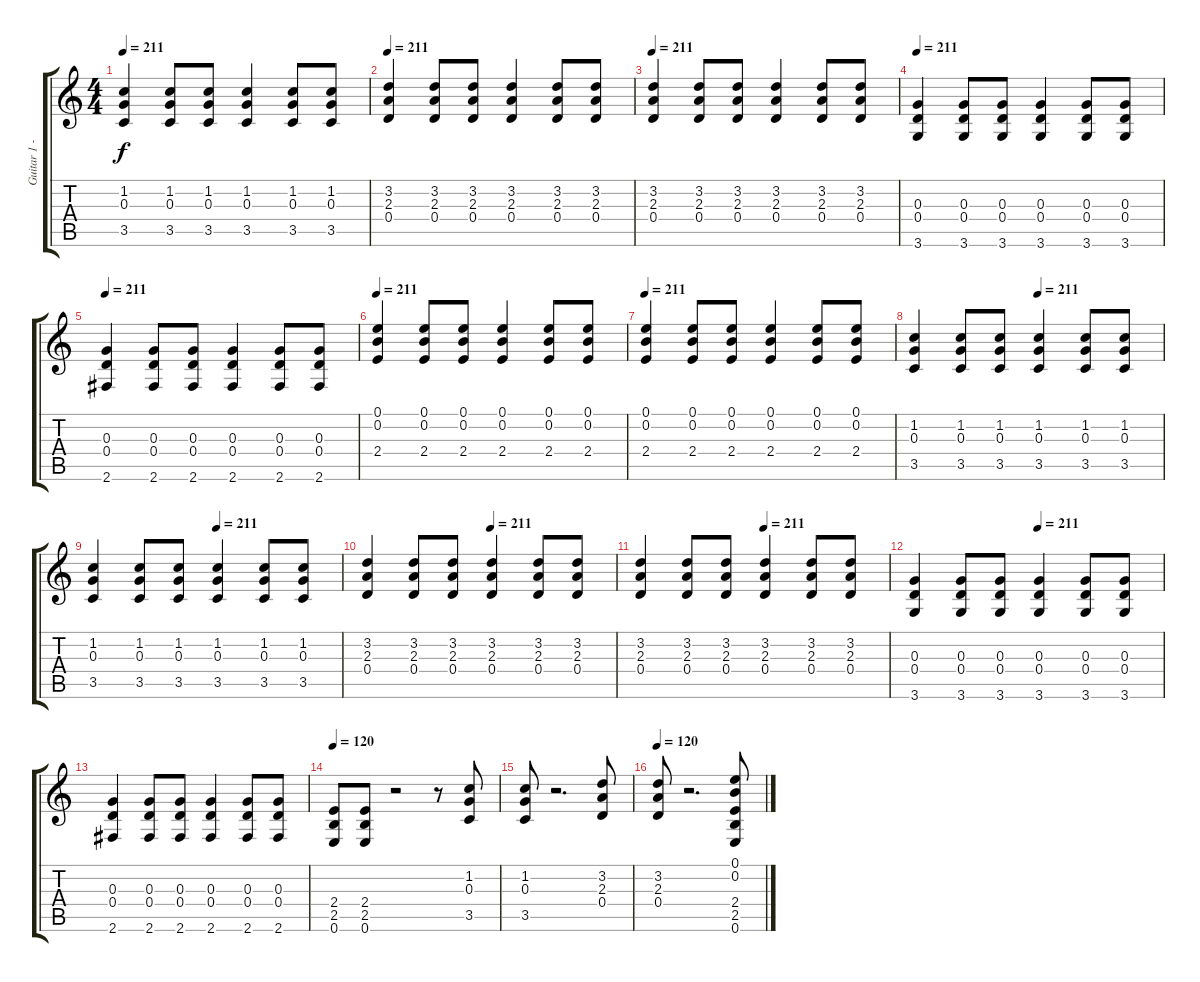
\track ("Guitar 1 - El Hefe" "Guitar 1 -") {instrument overdrivenguitar}
\staff {score tabs}
\tuning (E4 B3 G3 D3 A2 E2) {hide}
\ts (4 4)
\tempo 211
\clef g2
\ks c
(1.2 0.3 3.5).4{dy f} (1.2 0.3 3.5).8 (1.2 0.3 3.5).8 (1.2 0.3 3.5).4 (1.2 0.3 3.5).8 (1.2 0.3 3.5).8 |
\tempo 211
(3.2 2.3 0.4).4 (3.2 2.3 0.4).8 (3.2 2.3 0.4).8 (3.2 2.3 0.4).4 (3.2 2.3 0.4).8 (3.2 2.3 0.4).8 |
\tempo 211
(3.2 2.3 0.4).4 (3.2 2.3 0.4).8 (3.2 2.3 0.4).8 (3.2 2.3 0.4).4 (3.2 2.3 0.4).8 (3.2 2.3 0.4).8 |
\tempo 211
(0.3 0.4 3.6).4 (0.3 0.4 3.6).8 (0.3 0.4 3.6).8 (0.3 0.4 3.6).4 (0.3 0.4 3.6).8 (0.3 0.4 3.6).8 |
\tempo 211
(0.3 0.4 2.6).4 (0.3 0.4 2.6).8 (0.3 0.4 2.6).8 (0.3 0.4 2.6).4 (0.3 0.4 2.6).8 (0.3 0.4 2.6).8 |
\tempo 211
(0.1 0.2 2.4).4 (0.1 0.2 2.4).8 (0.1 0.2 2.4).8 (0.1 0.2 2.4).4 (0.1 0.2 2.4).8 (0.1 0.2 2.4).8 |
\tempo 211
(0.1 0.2 2.4).4 (0.1 0.2 2.4).8 (0.1 0.2 2.4).8 (0.1 0.2 2.4).4 (0.1 0.2 2.4).8 (0.1 0.2 2.4).8 |
\tempo (211 0.5)
(1.2 0.3 3.5).4 (1.2 0.3 3.5).8 (1.2 0.3 3.5).8 (1.2 0.3 3.5).4 (1.2 0.3 3.5).8 (1.2 0.3 3.5).8 |
\tempo (211 0.5)
(1.2 0.3 3.5).4 (1.2 0.3 3.5).8 (1.2 0.3 3.5).8 (1.2 0.3 3.5).4 (1.2 0.3 3.5).8 (1.2 0.3 3.5).8 |
\tempo (211 0.5)
(3.2 2.3 0.4).4 (3.2 2.3 0.4).8 (3.2 2.3 0.4).8 (3.2 2.3 0.4).4 (3.2 2.3 0.4).8 (3.2 2.3 0.4).8 |
\tempo (211 0.5)
(3.2 2.3 0.4).4 (3.2 2.3 0.4).8 (3.2 2.3 0.4).8 (3.2 2.3 0.4).4 (3.2 2.3 0.4).8 (3.2 2.3 0.4).8 |
\tempo (211 0.5)
(0.3 0.4 3.6).4 (0.3 0.4 3.6).8 (0.3 0.4 3.6).8 (0.3 0.4 3.6).4 (0.3 0.4 3.6).8 (0.3 0.4 3.6).8 |
(0.3 0.4 2.6).4 (0.3 0.4 2.6).8 (0.3 0.4 2.6).8 (0.3 0.4 2.6).4 (0.3 0.4 2.6).8 (0.3 0.4 2.6).8 |
\tempo 120
(2.4 2.5 0.6).8 (2.4 2.5 0.6).8 r.2 r.8 (1.2 0.3 3.5).8 |
(1.2 0.3 3.5).8 r.2{d} (3.2 2.3 0.4).8 |
\tempo 120
(3.2 2.3 0.4).8 r.2{d} (0.1 0.2 2.4 2.5 0.6).8
